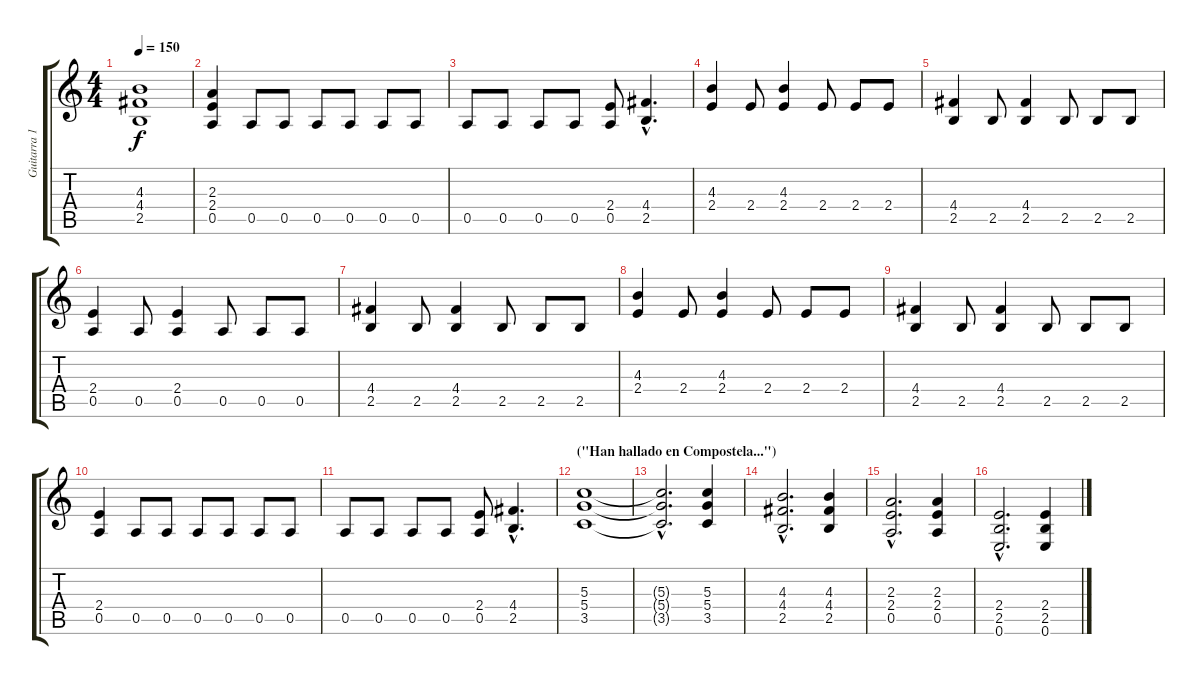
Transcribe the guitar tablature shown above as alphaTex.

\track ("Guitarra 1" "Guitarra 1") {instrument distortionguitar}
\staff {score tabs}
\tuning (E4 B3 G3 D3 A2 E2) {hide}
\ts (4 4)
\tempo 150
\clef g2
\ks c
(4.3 4.4 2.5).1{dy f} |
(2.3 2.4 0.5).4 0.5.8 0.5.8 0.5.8 0.5.8 0.5.8 0.5.8 |
0.5.8 0.5.8 0.5.8 0.5.8 (2.4 0.5).8 (4.4{hac} 2.5{hac}).4{d} |
(4.3 2.4).4 2.4.8 (4.3 2.4).4 2.4.8 2.4.8 2.4.8 |
(4.4 2.5).4 2.5.8 (4.4 2.5).4 2.5.8 2.5.8 2.5.8 |
(2.4 0.5).4 0.5.8 (2.4 0.5).4 0.5.8 0.5.8 0.5.8 |
(4.4 2.5).4 2.5.8 (4.4 2.5).4 2.5.8 2.5.8 2.5.8 |
(4.3 2.4).4 2.4.8 (4.3 2.4).4 2.4.8 2.4.8 2.4.8 |
(4.4 2.5).4 2.5.8 (4.4 2.5).4 2.5.8 2.5.8 2.5.8 |
(2.4 0.5).4 0.5.8 0.5.8 0.5.8 0.5.8 0.5.8 0.5.8 |
0.5.8 0.5.8 0.5.8 0.5.8 (2.4 0.5).8 (4.4{hac} 2.5{hac}).4{d} |
\section ("" "(\"Han hallado en Compostela...\")")
(5.3 5.4 3.5).1 |
(5.3{hac t} 5.4{hac t} 3.5{hac t}).2{d} (5.3 5.4 3.5).4 |
(4.3{hac} 4.4{hac} 2.5{hac}).2{d} (4.3 4.4 2.5).4 |
(2.3{hac} 2.4{hac} 0.5{hac}).2{d} (2.3 2.4 0.5).4 |
(2.4{hac} 2.5{hac} 0.6{hac}).2{d} (2.4 2.5 0.6).4
